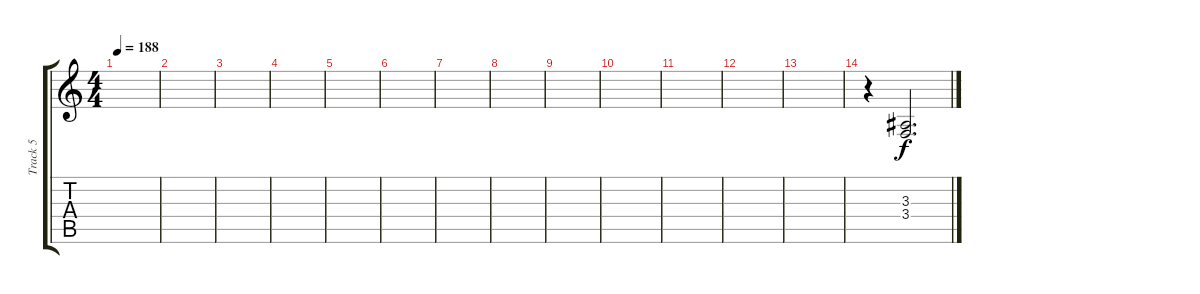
\track ("Track 5" "Track 5") {instrument reversecymbal}
\staff {score tabs}
\tuning (E4 B3 G3 D3 A2 E2) {hide}
\ts (4 4)
\tempo 188
\clef g2
\ks c
|
|
|
|
|
|
|
|
|
|
|
|
|
r.4{volume 0} (3.3 3.4).2{d volume 16}
